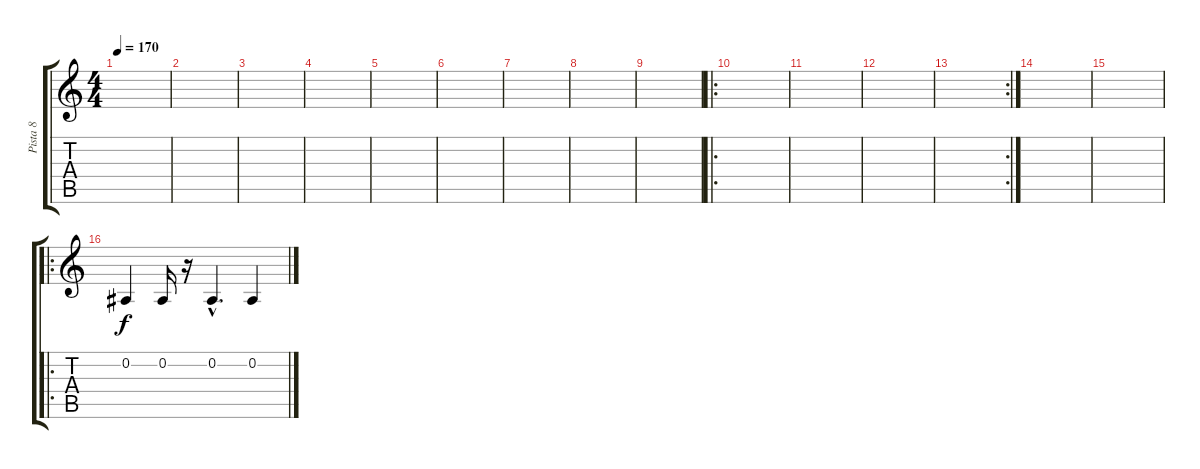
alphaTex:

\track ("Pista 8" "Pista 8") {instrument englishhorn}
\staff {score tabs}
\tuning (Eb4 Bb3 Gb3 Db3 Ab2 Eb2) {hide}
\ts (4 4)
\tempo 170
\clef g2
\ks c
|
|
|
|
|
|
|
|
|
\ro
|
|
|
\rc 2
|
|
|
\ro
0.2.4 0.2.16 r.16 0.2{hac}.4{d} 0.2.4
